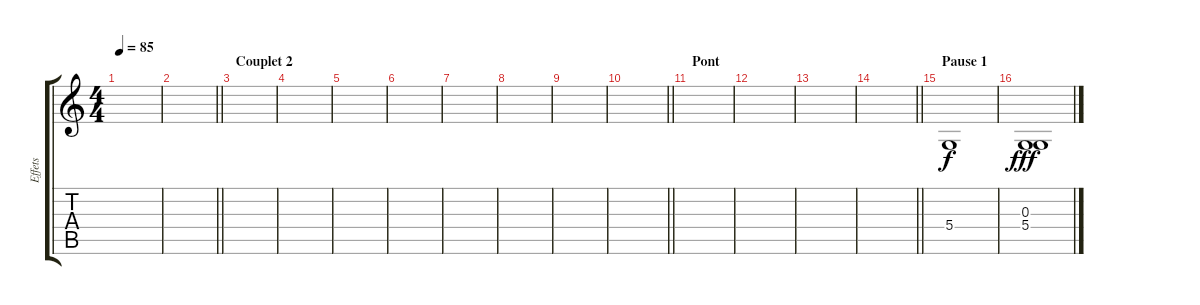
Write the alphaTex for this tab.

\track ("Effets" "Effets") {instrument seashore}
\staff {score tabs}
\tuning (E4 B3 G3 D3 A2 E2) {hide}
\ts (4 4)
\tempo 85
\clef g2
\ks c
|
\barLineRight lightlight
|
\section ("" "Couplet 2")
|
|
|
|
|
|
|
\barLineRight lightlight
|
\section ("" "Pont")
|
|
|
\barLineRight lightlight
|
\section ("" "Pause 1")
5.4.1 |
(0.3 5.4).1{dy fff}
